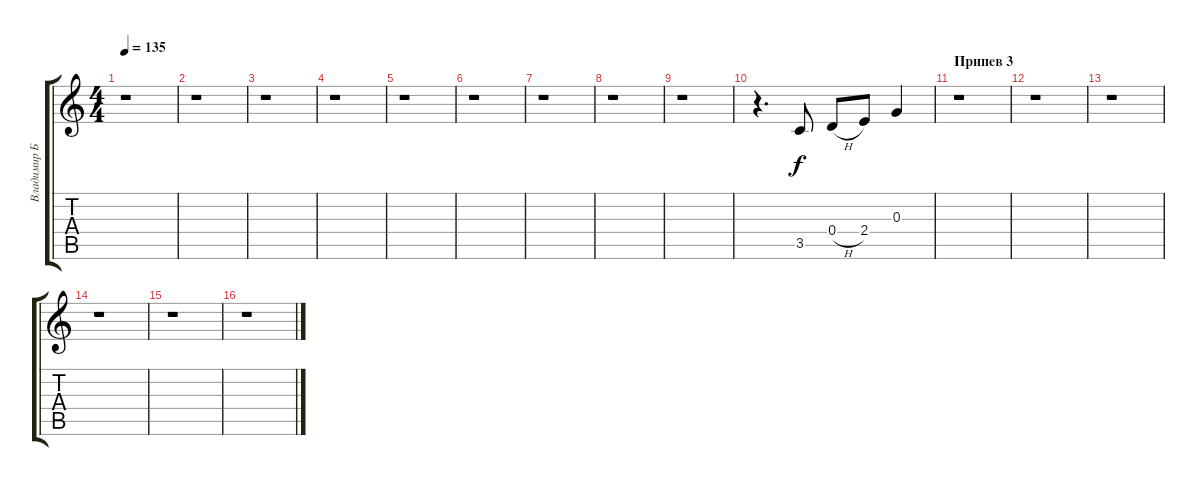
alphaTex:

\track ("Владимир Бегунов" "Владимир Б") {instrument electricguitarclean}
\staff {score tabs}
\tuning (E4 B3 G3 D3 A2 E2) {hide}
\ts (4 4)
\tempo 135
\clef g2
\ks c
r.1{dy f} |
r.1 |
r.1 |
r.1 |
r.1 |
r.1 |
r.1 |
r.1 |
r.1 |
r.4{d} 3.5.8 0.4{h}.8 2.4.8 0.3.4 |
\section ("" "Припев 3")
r.1 |
r.1 |
r.1 |
r.1 |
r.1 |
r.1
